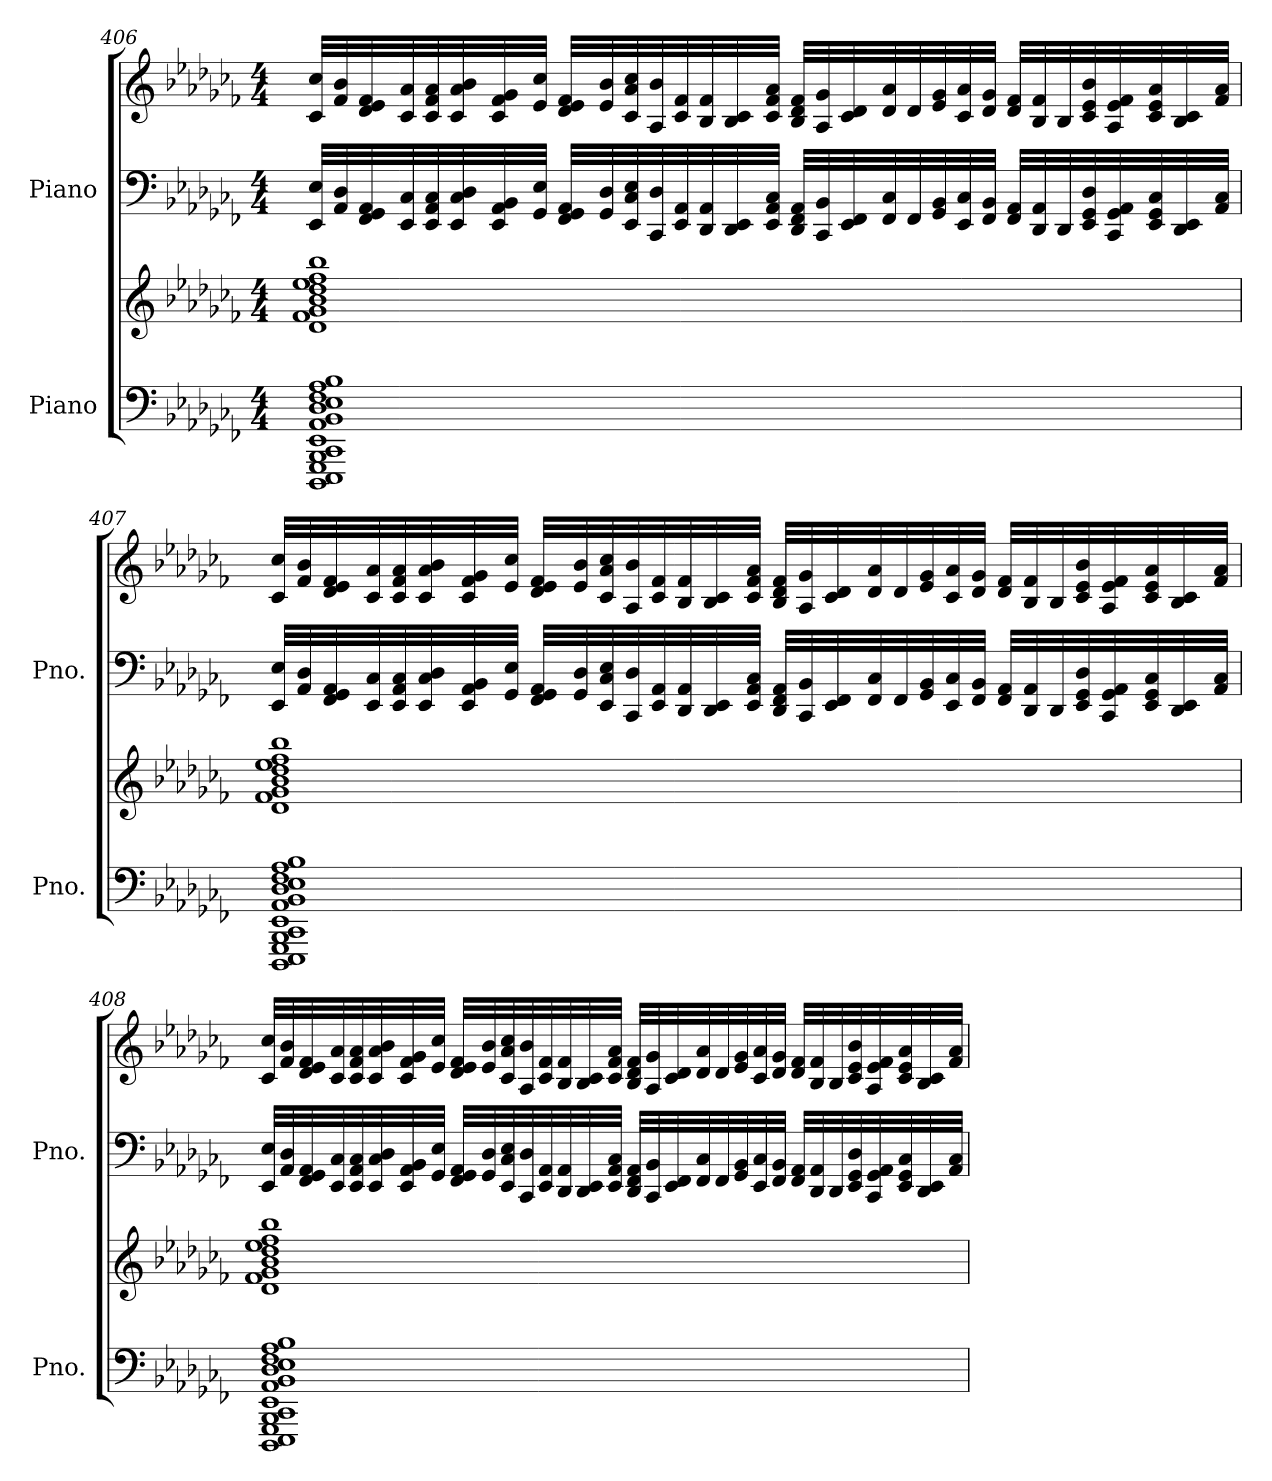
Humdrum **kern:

**kern	**kern	**kern	**kern
*part2	*part2	*part1	*part1
*staff4	*staff3	*staff2	*staff1
*I"Piano	*	*I"Piano	*
*I'Pno.	*	*I'Pno.	*
!!LO:LB:g=z
*clefF4	*clefG2	*clefF4	*clefG2
*ITrd14c24	*ITrd14c24	*ITrd-21c-36	*ITrd-21c-36
*k[b-e-a-d-g-c-f-]	*k[b-e-a-d-g-c-f-]	*k[b-e-a-d-g-c-f-]	*k[b-e-a-d-g-c-f-]
*M4/4	*M4/4	*M4/4	*M4/4
=406	=406	=406	=406
1DDDDD- 1EEEEE- 1GGGGG- 1BBBBB- 1CCCC- 1EEEE- 1AAAA- 1BBBB- 1DDD- 1EEE- 1FFF- 1AAA- 1BBB-	1DD- 1FF- 1GG- 1BB- 1D- 1E- 1F- 1B-	32ee-/ 32eee-/LLL	32cccc-/ 32ccccc-/LLL
.	.	32aa-/ 32ddd-/	32ffff-/ 32bbbb-/
.	.	32ff-/ 32gg-/ 32aa-/	32dddd-/ 32eeee-/ 32ffff-/
.	.	32ee-/ 32ccc-/	32cccc-/ 32aaaa-/
.	.	32ee-/ 32aa-/ 32ccc-/	32cccc-/ 32ffff-/ 32aaaa-/
.	.	32ee-/ 32ccc-/ 32ddd-/	32cccc-/ 32aaaa-/ 32bbbb-/
.	.	32ee-/ 32aa-/ 32bb-/	32cccc-/ 32ffff-/ 32gggg-/
.	.	32gg-/ 32eee-/JJJ	32eeee-/ 32ccccc-/JJJ
.	.	32ff-/ 32gg-/ 32aa-/LLL	32dddd-/ 32eeee-/ 32ffff-/LLL
.	.	32gg-/ 32ddd-/	32eeee-/ 32bbbb-/
.	.	32ee-/ 32ccc-/ 32eee-/	32cccc-/ 32aaaa-/ 32ccccc-/
.	.	32cc-/ 32ddd-/	32aaa-/ 32bbbb-/
.	.	32ee-/ 32aa-/	32cccc-/ 32ffff-/
.	.	32dd-/ 32aa-/	32bbb-/ 32ffff-/
.	.	32dd-/ 32ee-/	32bbb-/ 32cccc-/
.	.	32ee-/ 32aa-/ 32ccc-/JJJ	32cccc-/ 32ffff-/ 32aaaa-/JJJ
.	.	32dd-/ 32ff-/ 32aa-/LLL	32bbb-/ 32dddd-/ 32ffff-/LLL
.	.	32cc-/ 32bb-/	32aaa-/ 32gggg-/
.	.	32ee-/ 32ff-/	32cccc-/ 32dddd-/
.	.	32ff-/ 32ccc-/	32dddd-/ 32aaaa-/
.	.	32ff-/	32dddd-/
.	.	32gg-/ 32bb-/	32eeee-/ 32gggg-/
.	.	32ee-/ 32ccc-/	32cccc-/ 32aaaa-/
.	.	32ff-/ 32bb-/JJJ	32dddd-/ 32gggg-/JJJ
.	.	32ff-/ 32aa-/LLL	32dddd-/ 32ffff-/LLL
.	.	32dd-/ 32aa-/	32bbb-/ 32ffff-/
.	.	32dd-/	32bbb-/
.	.	32ee-/ 32gg-/ 32ddd-/	32cccc-/ 32eeee-/ 32bbbb-/
.	.	32cc-/ 32gg-/ 32aa-/	32aaa-/ 32eeee-/ 32ffff-/
.	.	32ee-/ 32gg-/ 32ccc-/	32cccc-/ 32eeee-/ 32aaaa-/
.	.	32dd-/ 32ee-/	32bbb-/ 32cccc-/
.	.	32aa-/ 32ccc-/JJJ	32ffff-/ 32aaaa-/JJJ
!!LO:LB:g=z
=407	=407	=407	=407
1DDDDD- 1EEEEE- 1GGGGG- 1BBBBB- 1CCCC- 1EEEE- 1AAAA- 1BBBB- 1DDD- 1EEE- 1FFF- 1AAA- 1BBB-	1DD- 1FF- 1GG- 1BB- 1D- 1E- 1F- 1B-	32ee-/ 32eee-/LLL	32cccc-/ 32ccccc-/LLL
.	.	32aa-/ 32ddd-/	32ffff-/ 32bbbb-/
.	.	32ff-/ 32gg-/ 32aa-/	32dddd-/ 32eeee-/ 32ffff-/
.	.	32ee-/ 32ccc-/	32cccc-/ 32aaaa-/
.	.	32ee-/ 32aa-/ 32ccc-/	32cccc-/ 32ffff-/ 32aaaa-/
.	.	32ee-/ 32ccc-/ 32ddd-/	32cccc-/ 32aaaa-/ 32bbbb-/
.	.	32ee-/ 32aa-/ 32bb-/	32cccc-/ 32ffff-/ 32gggg-/
.	.	32gg-/ 32eee-/JJJ	32eeee-/ 32ccccc-/JJJ
.	.	32ff-/ 32gg-/ 32aa-/LLL	32dddd-/ 32eeee-/ 32ffff-/LLL
.	.	32gg-/ 32ddd-/	32eeee-/ 32bbbb-/
.	.	32ee-/ 32ccc-/ 32eee-/	32cccc-/ 32aaaa-/ 32ccccc-/
.	.	32cc-/ 32ddd-/	32aaa-/ 32bbbb-/
.	.	32ee-/ 32aa-/	32cccc-/ 32ffff-/
.	.	32dd-/ 32aa-/	32bbb-/ 32ffff-/
.	.	32dd-/ 32ee-/	32bbb-/ 32cccc-/
.	.	32ee-/ 32aa-/ 32ccc-/JJJ	32cccc-/ 32ffff-/ 32aaaa-/JJJ
.	.	32dd-/ 32ff-/ 32aa-/LLL	32bbb-/ 32dddd-/ 32ffff-/LLL
.	.	32cc-/ 32bb-/	32aaa-/ 32gggg-/
.	.	32ee-/ 32ff-/	32cccc-/ 32dddd-/
.	.	32ff-/ 32ccc-/	32dddd-/ 32aaaa-/
.	.	32ff-/	32dddd-/
.	.	32gg-/ 32bb-/	32eeee-/ 32gggg-/
.	.	32ee-/ 32ccc-/	32cccc-/ 32aaaa-/
.	.	32ff-/ 32bb-/JJJ	32dddd-/ 32gggg-/JJJ
.	.	32ff-/ 32aa-/LLL	32dddd-/ 32ffff-/LLL
.	.	32dd-/ 32aa-/	32bbb-/ 32ffff-/
.	.	32dd-/	32bbb-/
.	.	32ee-/ 32gg-/ 32ddd-/	32cccc-/ 32eeee-/ 32bbbb-/
.	.	32cc-/ 32gg-/ 32aa-/	32aaa-/ 32eeee-/ 32ffff-/
.	.	32ee-/ 32gg-/ 32ccc-/	32cccc-/ 32eeee-/ 32aaaa-/
.	.	32dd-/ 32ee-/	32bbb-/ 32cccc-/
.	.	32aa-/ 32ccc-/JJJ	32ffff-/ 32aaaa-/JJJ
!!LO:PB:g=z
=408	=408	=408	=408
1DDDDD- 1EEEEE- 1GGGGG- 1BBBBB- 1CCCC- 1EEEE- 1AAAA- 1BBBB- 1DDD- 1EEE- 1FFF- 1AAA- 1BBB-	1DD- 1FF- 1GG- 1BB- 1D- 1E- 1F- 1B-	32ee-/ 32eee-/LLL	32cccc-/ 32ccccc-/LLL
.	.	32aa-/ 32ddd-/	32ffff-/ 32bbbb-/
.	.	32ff-/ 32gg-/ 32aa-/	32dddd-/ 32eeee-/ 32ffff-/
.	.	32ee-/ 32ccc-/	32cccc-/ 32aaaa-/
.	.	32ee-/ 32aa-/ 32ccc-/	32cccc-/ 32ffff-/ 32aaaa-/
.	.	32ee-/ 32ccc-/ 32ddd-/	32cccc-/ 32aaaa-/ 32bbbb-/
.	.	32ee-/ 32aa-/ 32bb-/	32cccc-/ 32ffff-/ 32gggg-/
.	.	32gg-/ 32eee-/JJJ	32eeee-/ 32ccccc-/JJJ
.	.	32ff-/ 32gg-/ 32aa-/LLL	32dddd-/ 32eeee-/ 32ffff-/LLL
.	.	32gg-/ 32ddd-/	32eeee-/ 32bbbb-/
.	.	32ee-/ 32ccc-/ 32eee-/	32cccc-/ 32aaaa-/ 32ccccc-/
.	.	32cc-/ 32ddd-/	32aaa-/ 32bbbb-/
.	.	32ee-/ 32aa-/	32cccc-/ 32ffff-/
.	.	32dd-/ 32aa-/	32bbb-/ 32ffff-/
.	.	32dd-/ 32ee-/	32bbb-/ 32cccc-/
.	.	32ee-/ 32aa-/ 32ccc-/JJJ	32cccc-/ 32ffff-/ 32aaaa-/JJJ
.	.	32dd-/ 32ff-/ 32aa-/LLL	32bbb-/ 32dddd-/ 32ffff-/LLL
.	.	32cc-/ 32bb-/	32aaa-/ 32gggg-/
.	.	32ee-/ 32ff-/	32cccc-/ 32dddd-/
.	.	32ff-/ 32ccc-/	32dddd-/ 32aaaa-/
.	.	32ff-/	32dddd-/
.	.	32gg-/ 32bb-/	32eeee-/ 32gggg-/
.	.	32ee-/ 32ccc-/	32cccc-/ 32aaaa-/
.	.	32ff-/ 32bb-/JJJ	32dddd-/ 32gggg-/JJJ
.	.	32ff-/ 32aa-/LLL	32dddd-/ 32ffff-/LLL
.	.	32dd-/ 32aa-/	32bbb-/ 32ffff-/
.	.	32dd-/	32bbb-/
.	.	32ee-/ 32gg-/ 32ddd-/	32cccc-/ 32eeee-/ 32bbbb-/
.	.	32cc-/ 32gg-/ 32aa-/	32aaa-/ 32eeee-/ 32ffff-/
.	.	32ee-/ 32gg-/ 32ccc-/	32cccc-/ 32eeee-/ 32aaaa-/
.	.	32dd-/ 32ee-/	32bbb-/ 32cccc-/
.	.	32aa-/ 32ccc-/JJJ	32ffff-/ 32aaaa-/JJJ
=	=	=	=
*-	*-	*-	*-
